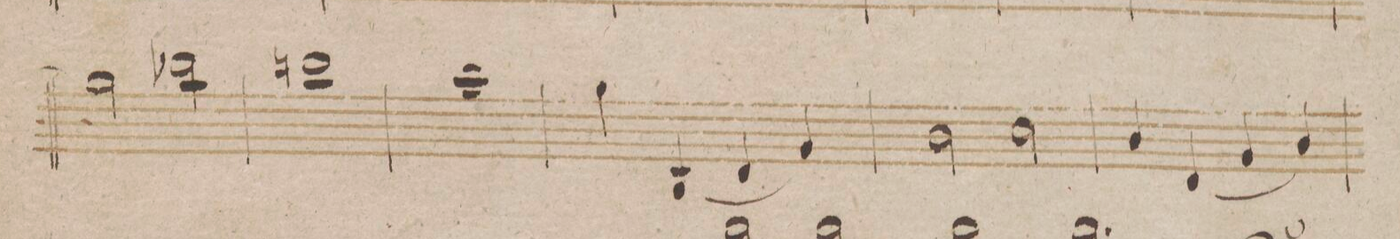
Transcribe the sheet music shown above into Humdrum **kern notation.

**kern	**dynam
*I"Clarinetto 1mo in B.	*
*clefG2	*
*k[b-]	*
*met(c)	*
*M4/4	*
2ff\]	.
2aa-X\	.
=208	=208
1aa	.
=209	=209
1gg	.
=210	=210
4ff\	.
(<4A/	.
4c/	.
4f/)	.
=211	=211
2a\	.
2b-\	.
=212	=212
4a/	.
(<<4c/	.
4f/	.
4a/)	.
=213	=213
*-	*-
